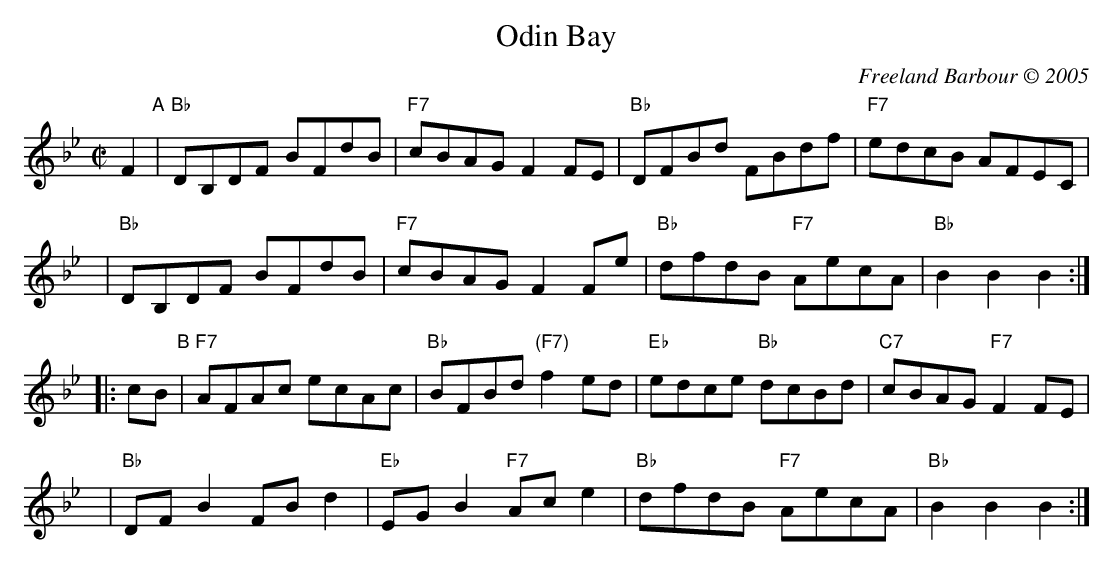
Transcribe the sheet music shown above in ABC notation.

X:1
T: Odin Bay
C: Freeland Barbour \251 2005
M: C|
L: 1/8
K: Bb
F2 "A"\
| "Bb"DB,DF BFdB | "F7"cBAG F2FE | "Bb"DFBd     FBdf | "F7"edcB AFEC |
y4 \
| "Bb"DB,DF BFdB | "F7"cBAG F2Fe | "Bb"dfdB "F7"AecA | "Bb"B2B2 B2 :|
|: cB "B"\
| "F7"AFAc ecAc | "Bb"BFBd "(F7)"f2ed | "Eb"edce "Bb"dcBd | "C7"cBAG "F7"F2FE |
y6 \
| "Bb"DFB2 FBd2 | "Eb"EGB2  "F7" Ace2 | "Bb"dfdB "F7"AecA | "Bb"B2B2 B2 :|
